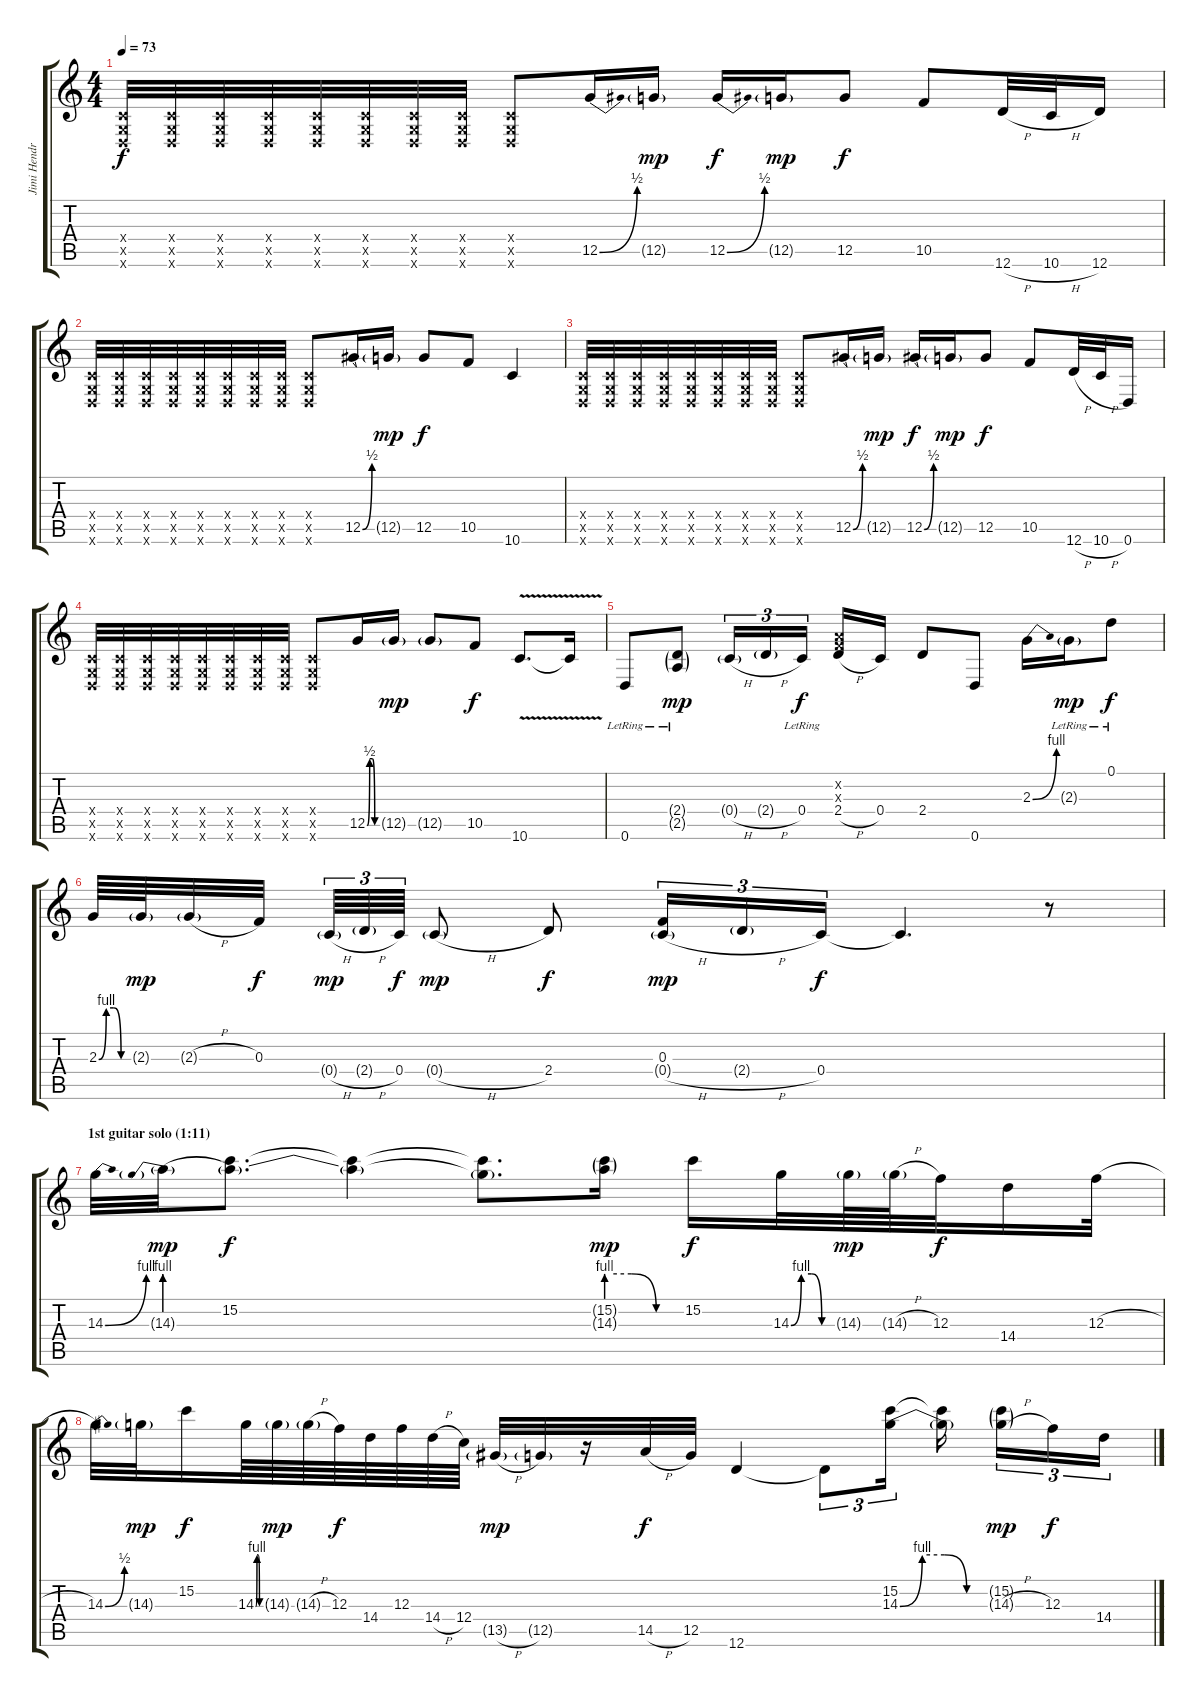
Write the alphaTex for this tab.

\track ("Jimi Hendrix" "Jimi Hendr") {instrument overdrivenguitar}
\staff {score tabs}
\tuning (D4 A3 F3 C3 G2 D2) {hide}
\ts (4 4)
\tempo 73
\clef g2
\ks c
(0.4{x} 0.5{x} 0.6{x}).32{dy f} (0.4{x} 0.5{x} 0.6{x}).32 (0.4{x} 0.5{x} 0.6{x}).32 (0.4{x} 0.5{x} 0.6{x}).32 (0.4{x} 0.5{x} 0.6{x}).32 (0.4{x} 0.5{x} 0.6{x}).32 (0.4{x} 0.5{x} 0.6{x}).32 (0.4{x} 0.5{x} 0.6{x}).32 (0.4{x} 0.5{x} 0.6{x}).8 12.5{be (bend 0 0 60 2)}.16 12.5{g}.16{dy mp} 12.5{be (bend 0 0 60 2)}.16{dy f} 12.5{g}.16{dy mp} 12.5.8{dy f} 10.5.8 12.6{h}.32 10.6{h}.32 12.6.16 |
(0.4{x} 0.5{x} 0.6{x}).32 (0.4{x} 0.5{x} 0.6{x}).32 (0.4{x} 0.5{x} 0.6{x}).32 (0.4{x} 0.5{x} 0.6{x}).32 (0.4{x} 0.5{x} 0.6{x}).32 (0.4{x} 0.5{x} 0.6{x}).32 (0.4{x} 0.5{x} 0.6{x}).32 (0.4{x} 0.5{x} 0.6{x}).32 (0.4{x} 0.5{x} 0.6{x}).8 12.5{be (bend 0 0 60 2)}.16 12.5{g}.16{dy mp} 12.5.8{dy f} 10.5.8 10.6.4 |
(0.4{x} 0.5{x} 0.6{x}).32 (0.4{x} 0.5{x} 0.6{x}).32 (0.4{x} 0.5{x} 0.6{x}).32 (0.4{x} 0.5{x} 0.6{x}).32 (0.4{x} 0.5{x} 0.6{x}).32 (0.4{x} 0.5{x} 0.6{x}).32 (0.4{x} 0.5{x} 0.6{x}).32 (0.4{x} 0.5{x} 0.6{x}).32 (0.4{x} 0.5{x} 0.6{x}).8 12.5{be (bend 0 0 60 2)}.16 12.5{g}.16{dy mp} 12.5{be (bend 0 0 60 2)}.16{dy f} 12.5{g}.16{dy mp} 12.5.8{dy f} 10.5.8 12.6{h}.32 10.6{h}.32 0.6.16 |
(0.4{x} 0.5{x} 0.6{x}).32 (0.4{x} 0.5{x} 0.6{x}).32 (0.4{x} 0.5{x} 0.6{x}).32 (0.4{x} 0.5{x} 0.6{x}).32 (0.4{x} 0.5{x} 0.6{x}).32 (0.4{x} 0.5{x} 0.6{x}).32 (0.4{x} 0.5{x} 0.6{x}).32 (0.4{x} 0.5{x} 0.6{x}).32 (0.4{x} 0.5{x} 0.6{x}).8 12.5{be (custom 0 0 15 2 30 2 45 0 60 0)}.16 12.5{g}.16{dy mp} 12.5{g}.8 10.5.8{dy f} 10.6{v}.8{d} 10.6{t}.16 |
0.6{lr}.8 (2.4{g lr} 2.5{g lr}).8{dy mp} 0.4{h g}.16{tu (3 2)} 2.4{h g}.16{tu (3 2)} 0.4{lr}.16{tu (3 2) dy f} (0.2{x} 0.3{x} 2.4{h}).16 0.4.16 2.4.8 0.6.8 2.3{be (bend 0 0 60 4)}.16 2.3{g lr}.16{dy mp} 0.1{lr}.8{dy f} |
2.3{be (custom 0 0 15 4 30 4 45 0 60 0)}.64 2.3{g}.64{dy mp} 2.3{h g}.32 0.3.32{dy f} 0.4{h g}.64{tu (3 2) dy mp} 2.4{h g}.64{tu (3 2)} 0.4.64{tu (3 2) dy f} 0.4{h g}.8{dy mp} 2.4.8{dy f} (0.3 0.4{h g}).16{tu (3 2) dy mp} 2.4{h g}.16{tu (3 2)} 0.4.16{tu (3 2) dy f} 0.4{t}.4{d} r.8 |
\section ("" "1st guitar solo (1:11)")
14.3{be (bend 0 0 60 4)}.32 14.3{be (prebend 0 4 60 4) g}.32{dy mp} (15.2 14.3{t}).8{d dy f} (15.2{t} 14.3{t}).4 (15.2{t} 14.3{t}).8{d} (15.2{g} 14.3{be (custom 0 4 20 4 40 0 60 0) g}).16{dy mp} 15.2.16{dy f} 14.3{be (custom 0 0 15 4 30 4 45 0 60 0)}.32 14.3{g}.64{dy mp} 14.3{h g}.64 12.3.32{dy f} 14.4.16 12.3{h}.32 |
14.3{be (bend 0 0 60 2)}.32 14.3{g}.32{dy mp} 15.2.16{dy f} 14.3{be (custom 0 0 15 4 30 4 45 0 60 0)}.64 14.3{g}.64{dy mp} 14.3{h g}.64 12.3.64{dy f} 14.4.64 12.3.64 14.4{h}.64 12.4.64 13.5{h g}.32{dy mp} 12.5{g}.32 r.16 14.5{h}.32{dy f} 12.5.32 12.6.4 12.6{t}.8{tu (3 2)} (15.2 14.3{be (custom 0 0 15 4 30 4 45 0 60 0)}).16{tu (3 2)} (15.2{t} 14.3{t}).16 (15.2{g} 14.3{h g}).16{tu (3 2) dy mp} 12.3.16{tu (3 2) dy f} 14.4.16{tu (3 2)}
